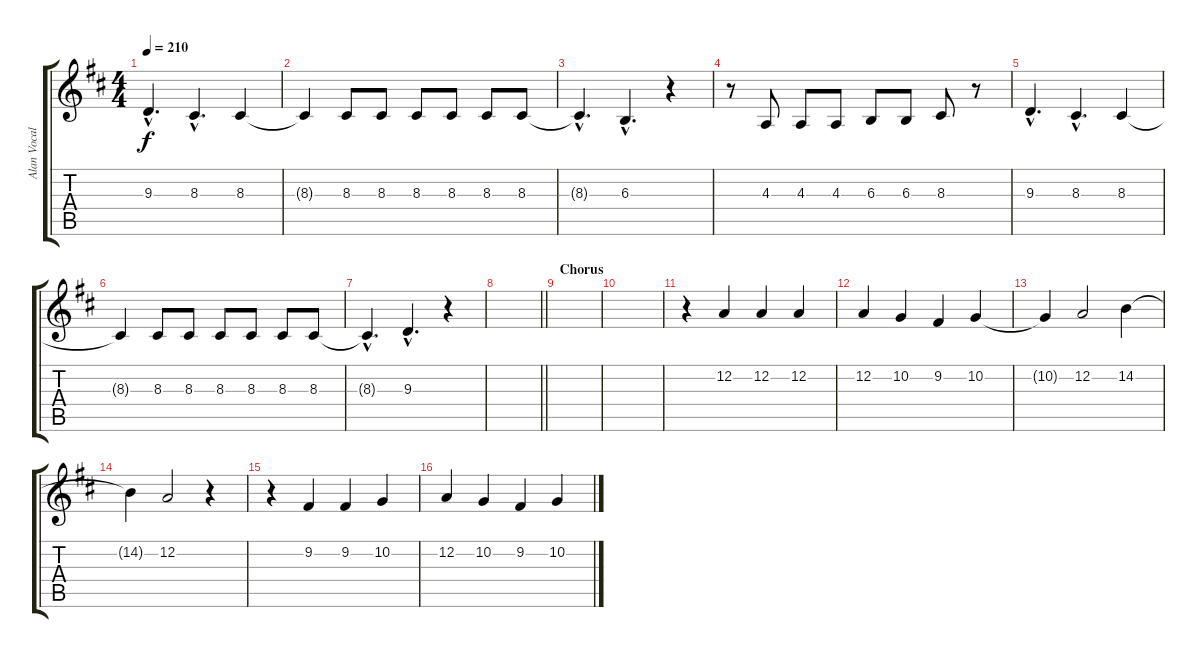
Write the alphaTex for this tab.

\track ("Alan Vocals" "Alan Vocal") {instrument clarinet}
\staff {score tabs}
\tuning (D4 A3 F3 C3 G2 D2) {hide}
\ts (4 4)
\tempo 210
\clef g2
\ks d
9.3{hac}.4{d dy f} 8.3{hac}.4{d} 8.3.4 |
8.3{t}.4 8.3.8 8.3.8 8.3.8 8.3.8 8.3.8 8.3.8 |
8.3{hac t}.4{d} 6.3{hac}.4{d} r.4 |
r.8 4.3.8 4.3.8 4.3.8 6.3.8 6.3.8 8.3.8 r.8 |
9.3{hac}.4{d} 8.3{hac}.4{d} 8.3.4 |
8.3{t}.4 8.3.8 8.3.8 8.3.8 8.3.8 8.3.8 8.3.8 |
8.3{hac t}.4{d} 9.3{hac}.4{d} r.4 |
\barLineRight lightlight
|
\section ("" "Chorus")
|
|
r.4 12.2.4 12.2.4 12.2.4 |
12.2.4 10.2.4 9.2.4 10.2.4 |
10.2{t}.4 12.2.2 14.2.4 |
14.2{t}.4 12.2.2 r.4 |
r.4 9.2.4 9.2.4 10.2.4 |
12.2.4 10.2.4 9.2.4 10.2.4
